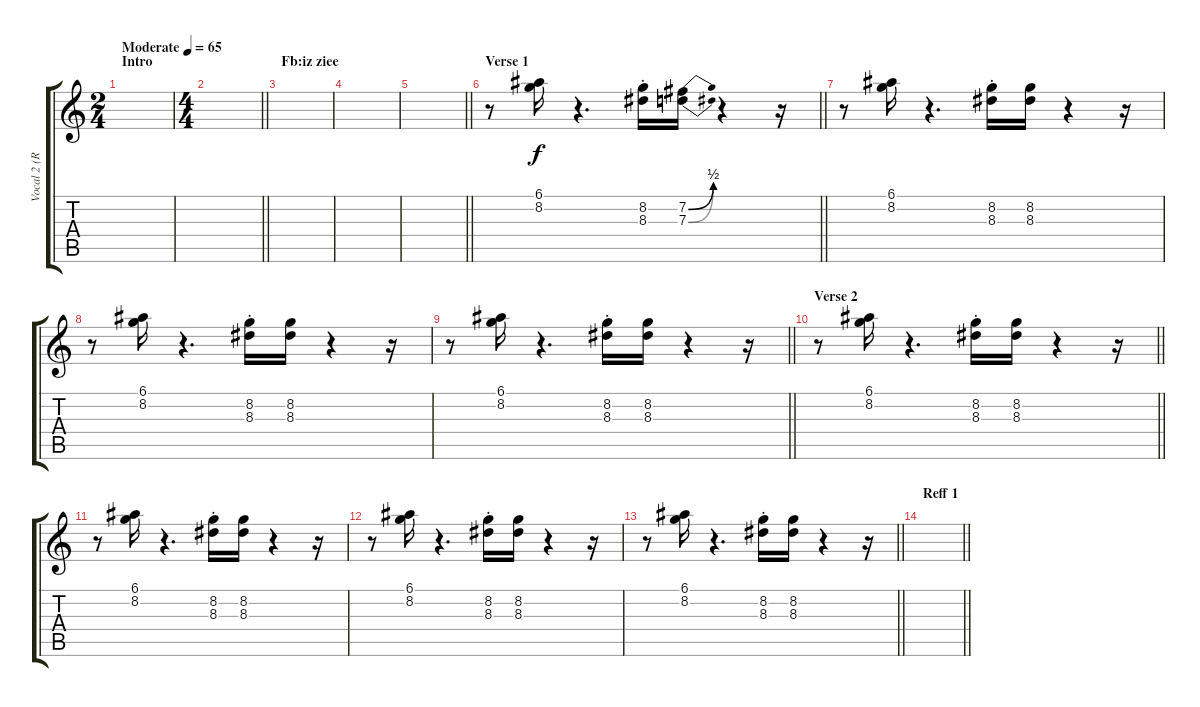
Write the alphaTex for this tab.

\track ("Vocal 2 (Rap)" "Vocal 2 (R") {instrument contrabass}
\staff {score tabs}
\tuning (E4 B3 G3 D3 A2 E2) {hide}
\ts (2 4)
\section ("" "Intro")
\tempo (65 "Moderate")
\clef g2
\ks c
|
\ts (4 4)
\barLineRight lightlight
|
\section ("" "Fb:iz ziee")
|
|
\barLineRight lightlight
|
\section ("" "Verse 1")
\barLineRight lightlight
r.8 (6.1 8.2).16 r.4{d} (8.2{st} 8.3).16 (7.2{be (bend 0 0 60 2)} 7.3{be (bend 0 0 60 2)}).16 r.4 r.16 |
r.8 (6.1 8.2).16 r.4{d} (8.2{st} 8.3).16 (8.2 8.3).16 r.4 r.16 |
r.8 (6.1 8.2).16 r.4{d} (8.2{st} 8.3).16 (8.2 8.3).16 r.4 r.16 |
\barLineRight lightlight
r.8 (6.1 8.2).16 r.4{d} (8.2{st} 8.3).16 (8.2 8.3).16 r.4 r.16 |
\section ("" "Verse 2")
\barLineRight lightlight
r.8 (6.1 8.2).16 r.4{d} (8.2{st} 8.3).16 (8.2 8.3).16 r.4 r.16 |
r.8 (6.1 8.2).16 r.4{d} (8.2{st} 8.3).16 (8.2 8.3).16 r.4 r.16 |
r.8 (6.1 8.2).16 r.4{d} (8.2{st} 8.3).16 (8.2 8.3).16 r.4 r.16 |
\barLineRight lightlight
r.8 (6.1 8.2).16 r.4{d} (8.2{st} 8.3).16 (8.2 8.3).16 r.4 r.16 |
\section ("" "Reff 1")
\barLineRight lightlight
